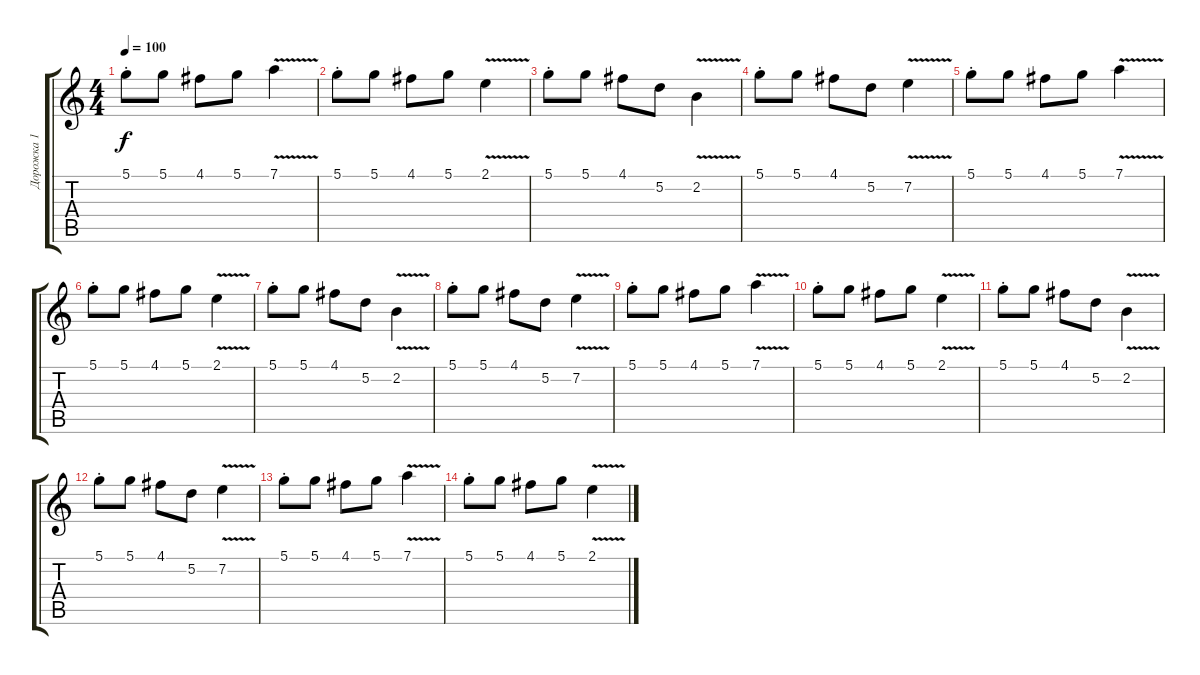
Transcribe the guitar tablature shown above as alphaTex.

\track ("Дорожка 1" "Дорожка 1") {instrument distortionguitar}
\staff {score tabs}
\tuning (D4 A3 F3 C3 G2 C2) {hide}
\ts (4 4)
\tempo 100
\clef g2
\ks c
5.1{st}.8{dy f} 5.1.8 4.1.8 5.1.8 7.1{v}.4 |
5.1{st}.8 5.1.8 4.1.8 5.1.8 2.1{v}.4 |
5.1{st}.8 5.1.8 4.1.8 5.2.8 2.2{v}.4 |
5.1{st}.8 5.1.8 4.1.8 5.2.8 7.2{v}.4 |
5.1{st}.8 5.1.8 4.1.8 5.1.8 7.1{v}.4 |
5.1{st}.8 5.1.8 4.1.8 5.1.8 2.1{v}.4 |
5.1{st}.8 5.1.8 4.1.8 5.2.8 2.2{v}.4 |
5.1{st}.8 5.1.8 4.1.8 5.2.8 7.2{v}.4 |
5.1{st}.8 5.1.8 4.1.8 5.1.8 7.1{v}.4 |
5.1{st}.8 5.1.8 4.1.8 5.1.8 2.1{v}.4 |
5.1{st}.8 5.1.8 4.1.8 5.2.8 2.2{v}.4 |
5.1{st}.8 5.1.8 4.1.8 5.2.8 7.2{v}.4 |
5.1{st}.8 5.1.8 4.1.8 5.1.8 7.1{v}.4 |
5.1{st}.8 5.1.8 4.1.8 5.1.8 2.1{v}.4
